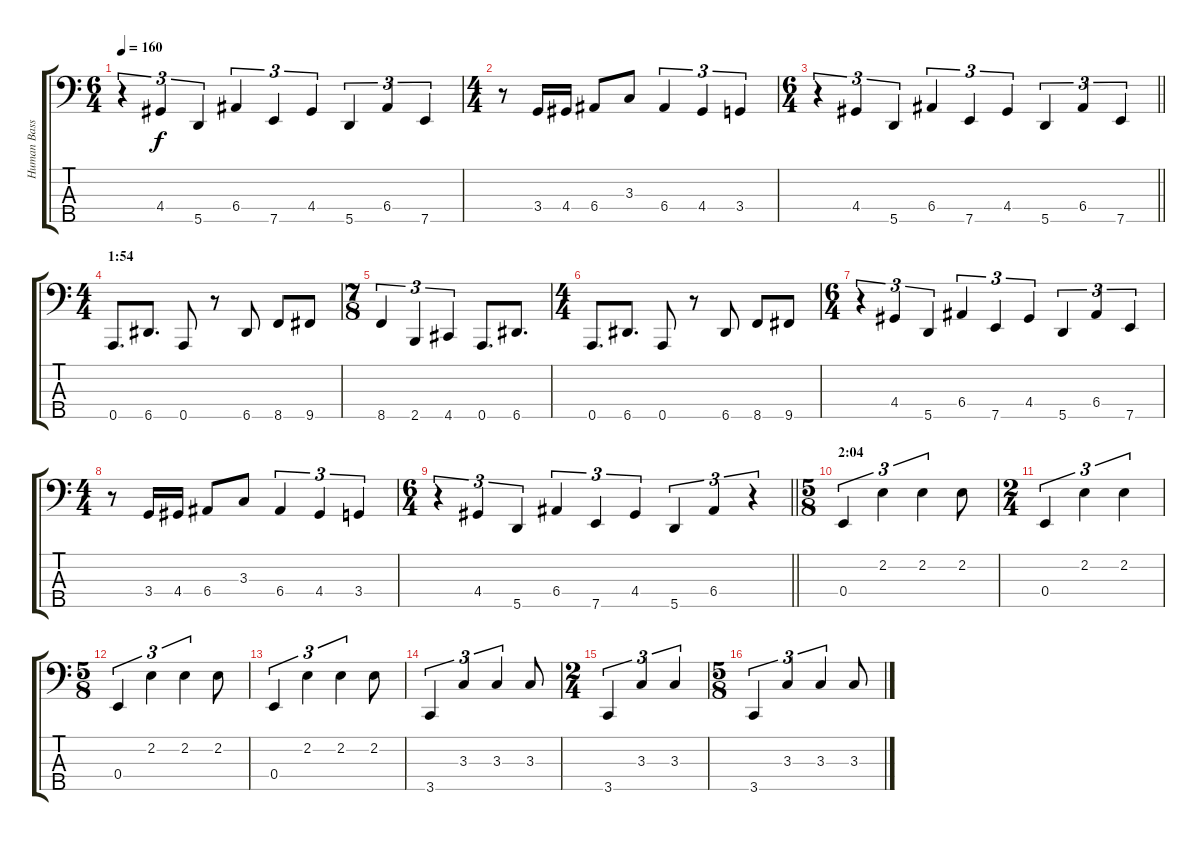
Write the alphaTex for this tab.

\track ("Human Bass" "Human Bass") {mute instrument electricbassfinger}
\staff {score tabs}
\tuning (G2 D2 A1 E1 A0) {hide}
\ts (6 4)
\tempo 160
\clef f4
\ks c
r.4{tu (3 2) dy f} 4.4.4{tu (3 2)} 5.5.4{tu (3 2)} 6.4.4{tu (3 2)} 7.5.4{tu (3 2)} 4.4.4{tu (3 2)} 5.5.4{tu (3 2)} 6.4.4{tu (3 2)} 7.5.4{tu (3 2)} |
\ts (4 4)
r.8 3.4.16 4.4.16 6.4.8 3.3.8 6.4.4{tu (3 2)} 4.4.4{tu (3 2)} 3.4.4{tu (3 2)} |
\ts (6 4)
\barLineRight lightlight
r.4{tu (3 2)} 4.4.4{tu (3 2)} 5.5.4{tu (3 2)} 6.4.4{tu (3 2)} 7.5.4{tu (3 2)} 4.4.4{tu (3 2)} 5.5.4{tu (3 2)} 6.4.4{tu (3 2)} 7.5.4{tu (3 2)} |
\ts (4 4)
\section ("" "1:54")
0.5.8{d instrument synthbass1} 6.5.8{d} 0.5.8 r.8 6.5.8 8.5.8 9.5.8 |
\ts (7 8)
8.5.4{tu (3 2)} 2.5.4{tu (3 2)} 4.5.4{tu (3 2)} 0.5.8{d} 6.5.8{d} |
\ts (4 4)
0.5.8{d} 6.5.8{d} 0.5.8 r.8 6.5.8 8.5.8 9.5.8 |
\ts (6 4)
r.4{tu (3 2)} 4.4.4{tu (3 2)} 5.5.4{tu (3 2)} 6.4.4{tu (3 2)} 7.5.4{tu (3 2)} 4.4.4{tu (3 2)} 5.5.4{tu (3 2)} 6.4.4{tu (3 2)} 7.5.4{tu (3 2)} |
\ts (4 4)
r.8 3.4.16 4.4.16 6.4.8 3.3.8 6.4.4{tu (3 2)} 4.4.4{tu (3 2)} 3.4.4{tu (3 2)} |
\ts (6 4)
\barLineRight lightlight
r.4{tu (3 2)} 4.4.4{tu (3 2)} 5.5.4{tu (3 2)} 6.4.4{tu (3 2)} 7.5.4{tu (3 2)} 4.4.4{tu (3 2)} 5.5.4{tu (3 2)} 6.4.4{tu (3 2)} r.4{tu (3 2)} |
\ts (5 8)
\section ("" "2:04")
0.4.4{tu (3 2)} 2.2.4{tu (3 2)} 2.2.4{tu (3 2)} 2.2.8 |
\ts (2 4)
0.4.4{tu (3 2)} 2.2.4{tu (3 2)} 2.2.4{tu (3 2)} |
\ts (5 8)
0.4.4{tu (3 2)} 2.2.4{tu (3 2)} 2.2.4{tu (3 2)} 2.2.8 |
0.4.4{tu (3 2)} 2.2.4{tu (3 2)} 2.2.4{tu (3 2)} 2.2.8 |
3.5.4{tu (3 2)} 3.3.4{tu (3 2)} 3.3.4{tu (3 2)} 3.3.8 |
\ts (2 4)
3.5.4{tu (3 2)} 3.3.4{tu (3 2)} 3.3.4{tu (3 2)} |
\ts (5 8)
3.5.4{tu (3 2)} 3.3.4{tu (3 2)} 3.3.4{tu (3 2)} 3.3.8
